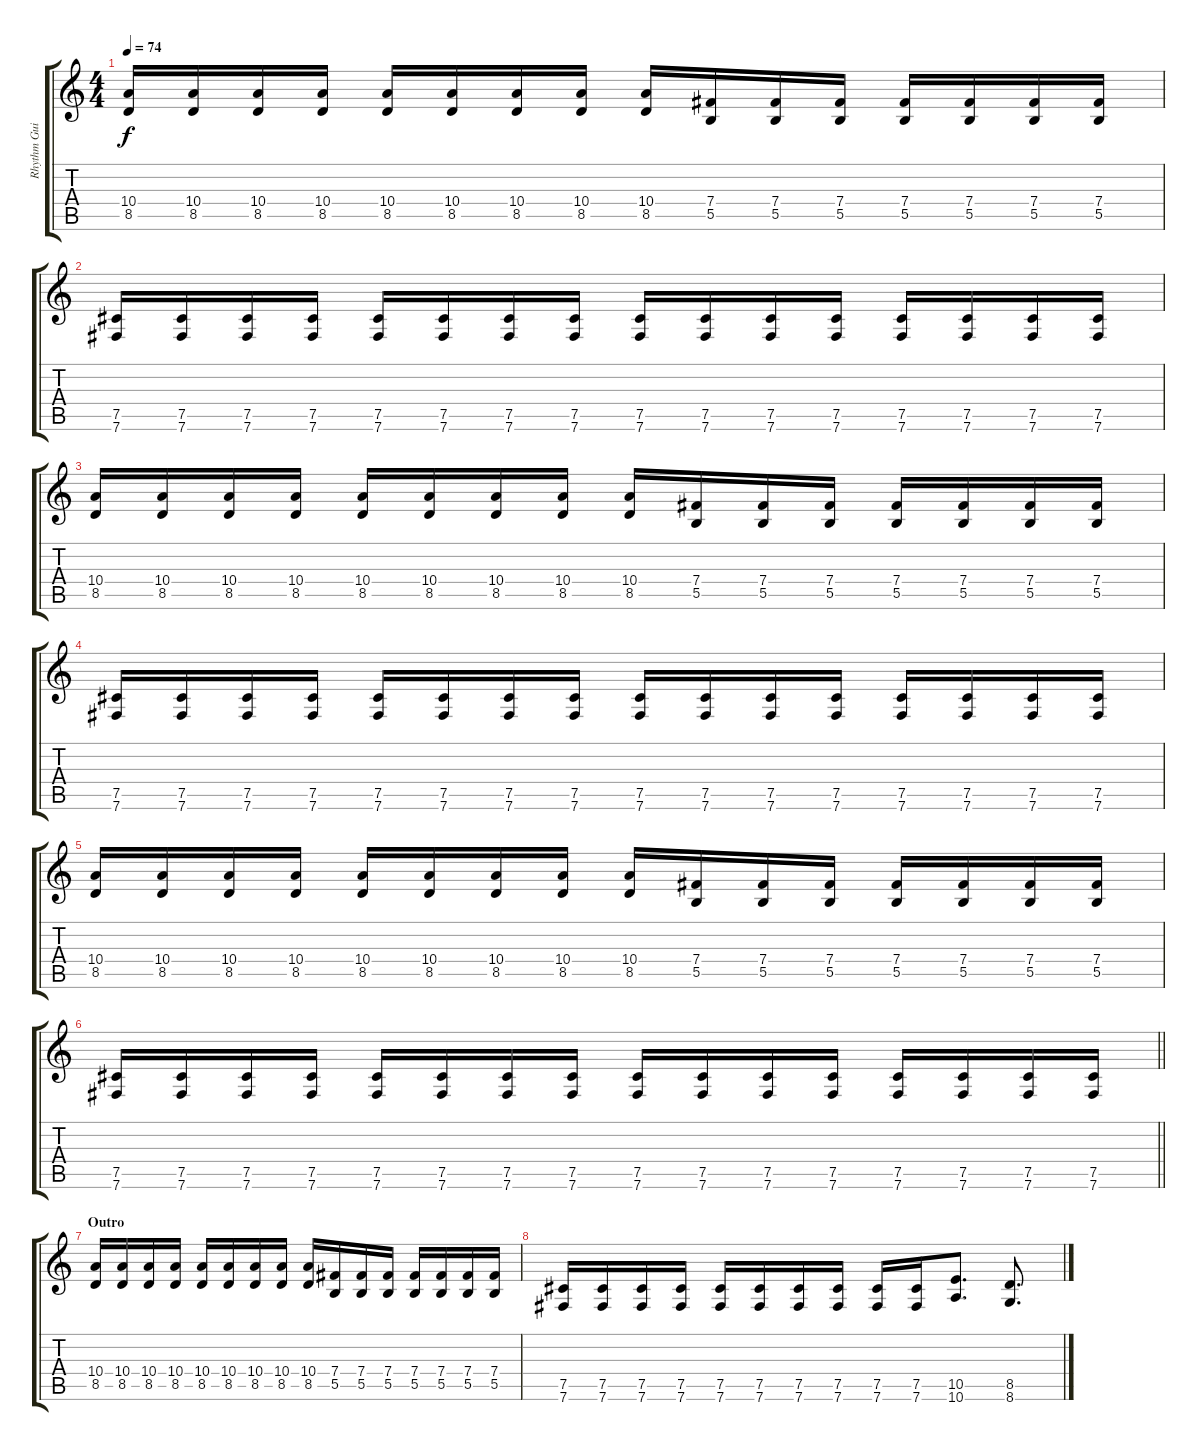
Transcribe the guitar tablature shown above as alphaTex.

\track ("Rhythm Guitar" "Rhythm Gui") {instrument distortionguitar}
\staff {score tabs}
\tuning (Db4 Ab3 E3 B2 Gb2 B1) {hide}
\ts (4 4)
\tempo 74
\clef g2
\ks c
(10.4 8.5).16{dy f} (10.4 8.5).16 (10.4 8.5).16 (10.4 8.5).16 (10.4 8.5).16 (10.4 8.5).16 (10.4 8.5).16 (10.4 8.5).16 (10.4 8.5).16 (7.4 5.5).16 (7.4 5.5).16 (7.4 5.5).16 (7.4 5.5).16 (7.4 5.5).16 (7.4 5.5).16 (7.4 5.5).16 |
(7.5 7.6).16 (7.5 7.6).16 (7.5 7.6).16 (7.5 7.6).16 (7.5 7.6).16 (7.5 7.6).16 (7.5 7.6).16 (7.5 7.6).16 (7.5 7.6).16 (7.5 7.6).16 (7.5 7.6).16 (7.5 7.6).16 (7.5 7.6).16 (7.5 7.6).16 (7.5 7.6).16 (7.5 7.6).16 |
(10.4 8.5).16 (10.4 8.5).16 (10.4 8.5).16 (10.4 8.5).16 (10.4 8.5).16 (10.4 8.5).16 (10.4 8.5).16 (10.4 8.5).16 (10.4 8.5).16 (7.4 5.5).16 (7.4 5.5).16 (7.4 5.5).16 (7.4 5.5).16 (7.4 5.5).16 (7.4 5.5).16 (7.4 5.5).16 |
(7.5 7.6).16 (7.5 7.6).16 (7.5 7.6).16 (7.5 7.6).16 (7.5 7.6).16 (7.5 7.6).16 (7.5 7.6).16 (7.5 7.6).16 (7.5 7.6).16 (7.5 7.6).16 (7.5 7.6).16 (7.5 7.6).16 (7.5 7.6).16 (7.5 7.6).16 (7.5 7.6).16 (7.5 7.6).16 |
(10.4 8.5).16 (10.4 8.5).16 (10.4 8.5).16 (10.4 8.5).16 (10.4 8.5).16 (10.4 8.5).16 (10.4 8.5).16 (10.4 8.5).16 (10.4 8.5).16 (7.4 5.5).16 (7.4 5.5).16 (7.4 5.5).16 (7.4 5.5).16 (7.4 5.5).16 (7.4 5.5).16 (7.4 5.5).16 |
\barLineRight lightlight
(7.5 7.6).16 (7.5 7.6).16 (7.5 7.6).16 (7.5 7.6).16 (7.5 7.6).16 (7.5 7.6).16 (7.5 7.6).16 (7.5 7.6).16 (7.5 7.6).16 (7.5 7.6).16 (7.5 7.6).16 (7.5 7.6).16 (7.5 7.6).16 (7.5 7.6).16 (7.5 7.6).16 (7.5 7.6).16 |
\section ("" "Outro")
(10.4 8.5).16 (10.4 8.5).16 (10.4 8.5).16 (10.4 8.5).16 (10.4 8.5).16 (10.4 8.5).16 (10.4 8.5).16 (10.4 8.5).16 (10.4 8.5).16 (7.4 5.5).16 (7.4 5.5).16 (7.4 5.5).16 (7.4 5.5).16 (7.4 5.5).16 (7.4 5.5).16 (7.4 5.5).16 |
(7.5 7.6).16 (7.5 7.6).16 (7.5 7.6).16 (7.5 7.6).16 (7.5 7.6).16 (7.5 7.6).16 (7.5 7.6).16 (7.5 7.6).16 (7.5 7.6).16 (7.5 7.6).16 (10.5 10.6).8{d} (8.5 8.6).8{d}
